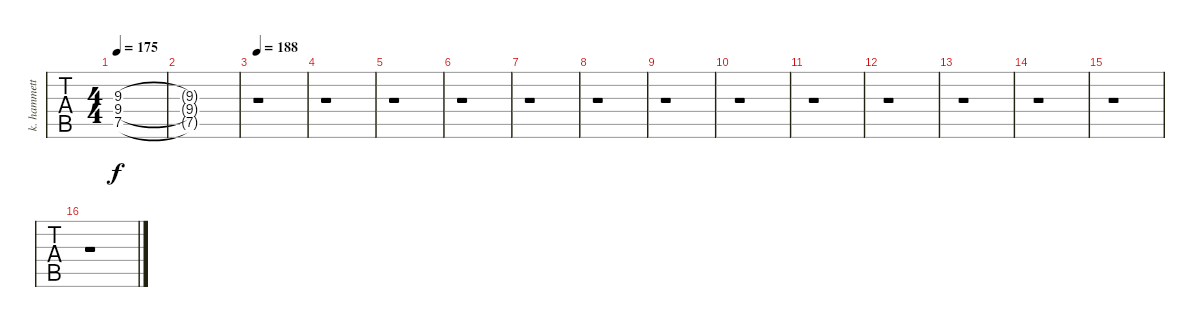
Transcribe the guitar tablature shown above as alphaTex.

\track ("k. hammett - lead guitar" "k. hammett") {instrument distortionguitar}
\staff {tabs}
\tuning (E4 B3 G3 D3 A2 E2) {hide}
\ts (4 4)
\tempo 175
\clef g2
\ks c
(9.3 9.4 7.5).1{dy f} |
(9.3{t} 9.4{t} 7.5{t}).1 |
\tempo 188
r.1 |
r.1 |
r.1 |
r.1 |
r.1 |
r.1 |
r.1 |
r.1 |
r.1 |
r.1 |
r.1 |
r.1 |
r.1 |
r.1
